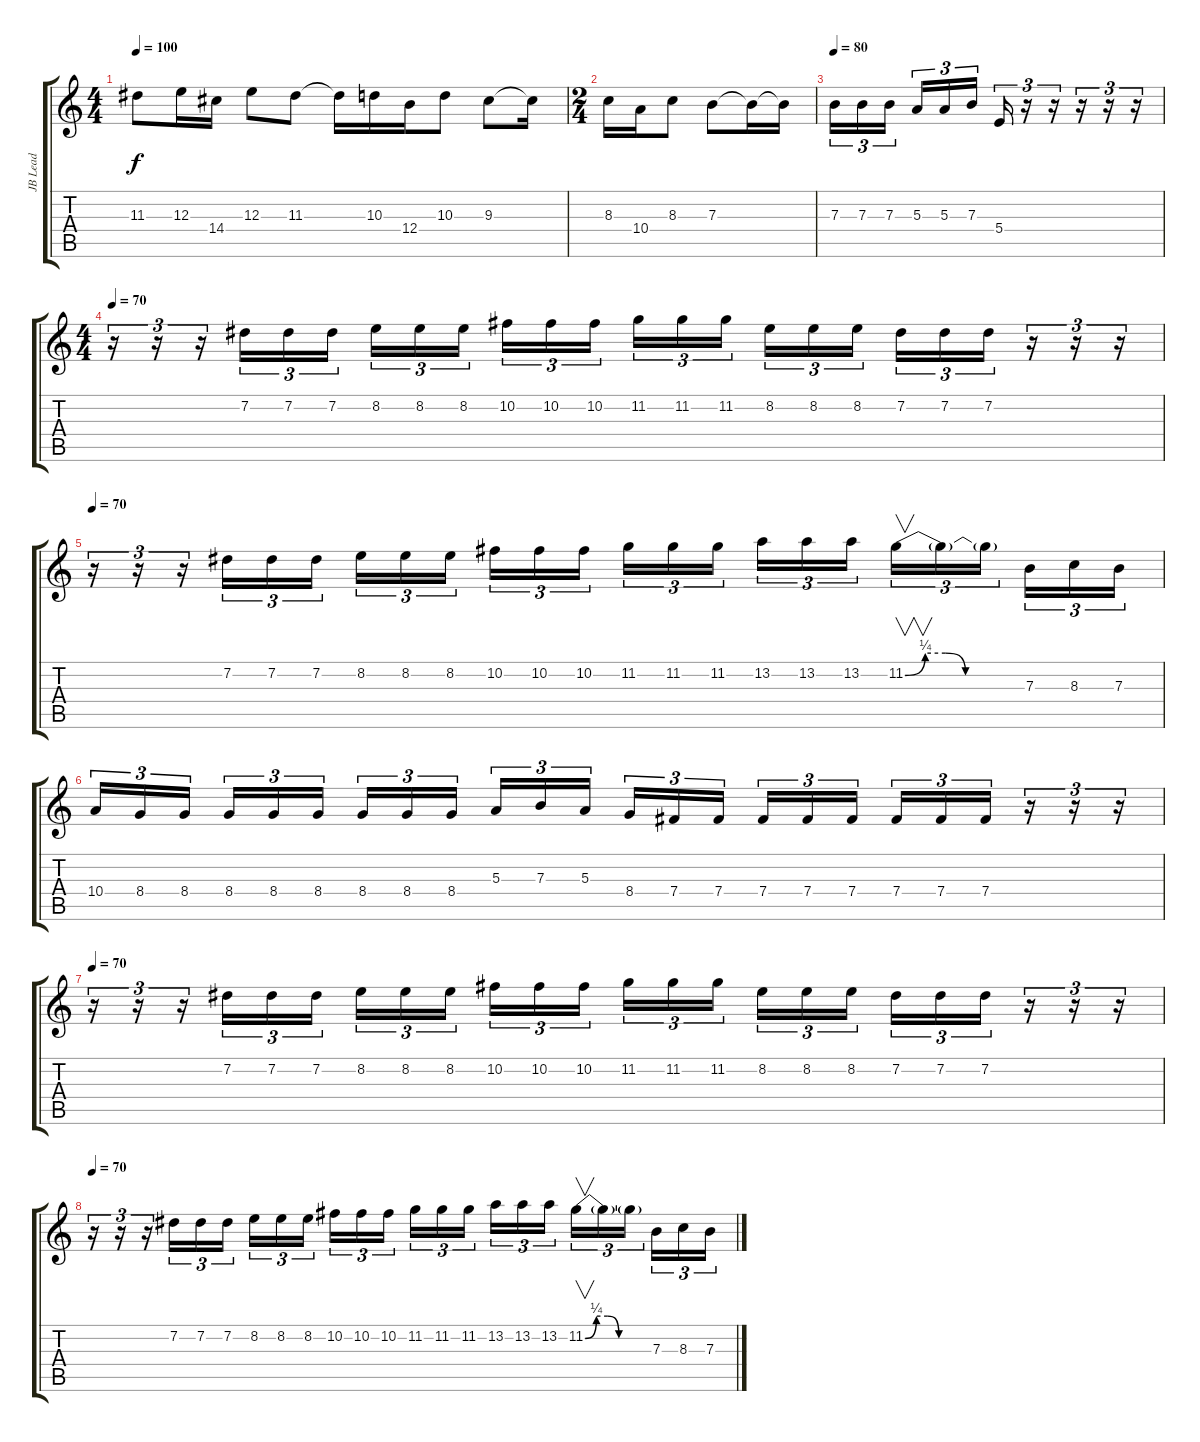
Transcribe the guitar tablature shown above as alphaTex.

\track ("JB Lead" "JB Lead") {instrument distortionguitar}
\staff {score tabs}
\tuning (Db4 Ab3 E3 B2 Gb2 B1) {hide}
\ts (4 4)
\tempo 100
\clef g2
\ks c
11.3.8{dy f} 12.3.16 14.4.16 12.3.8 11.3.8 11.3{t}.16 10.3.16 12.4.16 10.3.8 9.3.8 9.3{t}.16 |
\ts (2 4)
8.3.16 10.4.16 8.3.8 7.3.8 7.3{t}.16 7.3{t}.16 |
\tempo 80
7.3.16{tu (3 2)} 7.3.16{tu (3 2)} 7.3.16{tu (3 2) beam splitsecondary} 5.3.16{tu (3 2)} 5.3.16{tu (3 2)} 7.3.16{tu (3 2)} 5.4.16{tu (3 2)} r.16{tu (3 2)} r.16{tu (3 2)} r.16{tu (3 2)} r.16{tu (3 2)} r.16{tu (3 2)} |
\ts (4 4)
\tempo 70
r.16{tu (3 2)} r.16{tu (3 2)} r.16{tu (3 2)} 7.2.16{tu (3 2)} 7.2.16{tu (3 2)} 7.2.16{tu (3 2)} 8.2.16{tu (3 2)} 8.2.16{tu (3 2)} 8.2.16{tu (3 2) beam splitsecondary} 10.2.16{tu (3 2)} 10.2.16{tu (3 2)} 10.2.16{tu (3 2)} 11.2.16{tu (3 2)} 11.2.16{tu (3 2)} 11.2.16{tu (3 2) beam splitsecondary} 8.2.16{tu (3 2)} 8.2.16{tu (3 2)} 8.2.16{tu (3 2)} 7.2.16{tu (3 2)} 7.2.16{tu (3 2)} 7.2.16{tu (3 2)} r.16{tu (3 2)} r.16{tu (3 2)} r.16{tu (3 2)} |
\tempo 70
r.16{tu (3 2)} r.16{tu (3 2)} r.16{tu (3 2)} 7.2.16{tu (3 2)} 7.2.16{tu (3 2)} 7.2.16{tu (3 2)} 8.2.16{tu (3 2)} 8.2.16{tu (3 2)} 8.2.16{tu (3 2) beam splitsecondary} 10.2.16{tu (3 2)} 10.2.16{tu (3 2)} 10.2.16{tu (3 2)} 11.2.16{tu (3 2)} 11.2.16{tu (3 2)} 11.2.16{tu (3 2) beam splitsecondary} 13.2.16{tu (3 2)} 13.2.16{tu (3 2)} 13.2.16{tu (3 2)} 11.2{be (custom 0 0 10 1 20 1 30 0 60 0)}.16{v tu (3 2)} 11.2{t}.16{tu (3 2)} 11.2{t}.16{tu (3 2) beam splitsecondary} 7.3.16{tu (3 2)} 8.3.16{tu (3 2)} 7.3.16{tu (3 2)} |
10.4.16{tu (3 2)} 8.4.16{tu (3 2)} 8.4.16{tu (3 2) beam splitsecondary} 8.4.16{tu (3 2)} 8.4.16{tu (3 2)} 8.4.16{tu (3 2)} 8.4.16{tu (3 2)} 8.4.16{tu (3 2)} 8.4.16{tu (3 2) beam splitsecondary} 5.3.16{tu (3 2)} 7.3.16{tu (3 2)} 5.3.16{tu (3 2)} 8.4.16{tu (3 2)} 7.4.16{tu (3 2)} 7.4.16{tu (3 2) beam splitsecondary} 7.4.16{tu (3 2)} 7.4.16{tu (3 2)} 7.4.16{tu (3 2)} 7.4.16{tu (3 2)} 7.4.16{tu (3 2)} 7.4.16{tu (3 2)} r.16{tu (3 2)} r.16{tu (3 2)} r.16{tu (3 2)} |
\tempo 70
r.16{tu (3 2)} r.16{tu (3 2)} r.16{tu (3 2)} 7.2.16{tu (3 2)} 7.2.16{tu (3 2)} 7.2.16{tu (3 2)} 8.2.16{tu (3 2)} 8.2.16{tu (3 2)} 8.2.16{tu (3 2) beam splitsecondary} 10.2.16{tu (3 2)} 10.2.16{tu (3 2)} 10.2.16{tu (3 2)} 11.2.16{tu (3 2)} 11.2.16{tu (3 2)} 11.2.16{tu (3 2) beam splitsecondary} 8.2.16{tu (3 2)} 8.2.16{tu (3 2)} 8.2.16{tu (3 2)} 7.2.16{tu (3 2)} 7.2.16{tu (3 2)} 7.2.16{tu (3 2)} r.16{tu (3 2)} r.16{tu (3 2)} r.16{tu (3 2)} |
\tempo 70
r.16{tu (3 2)} r.16{tu (3 2)} r.16{tu (3 2)} 7.2.16{tu (3 2)} 7.2.16{tu (3 2)} 7.2.16{tu (3 2)} 8.2.16{tu (3 2)} 8.2.16{tu (3 2)} 8.2.16{tu (3 2) beam splitsecondary} 10.2.16{tu (3 2)} 10.2.16{tu (3 2)} 10.2.16{tu (3 2)} 11.2.16{tu (3 2)} 11.2.16{tu (3 2)} 11.2.16{tu (3 2) beam splitsecondary} 13.2.16{tu (3 2)} 13.2.16{tu (3 2)} 13.2.16{tu (3 2)} 11.2{be (custom 0 0 10 1 20 1 30 0 60 0)}.16{v tu (3 2)} 11.2{t}.16{tu (3 2)} 11.2{t}.16{tu (3 2) beam splitsecondary} 7.3.16{tu (3 2)} 8.3.16{tu (3 2)} 7.3.16{tu (3 2)}
